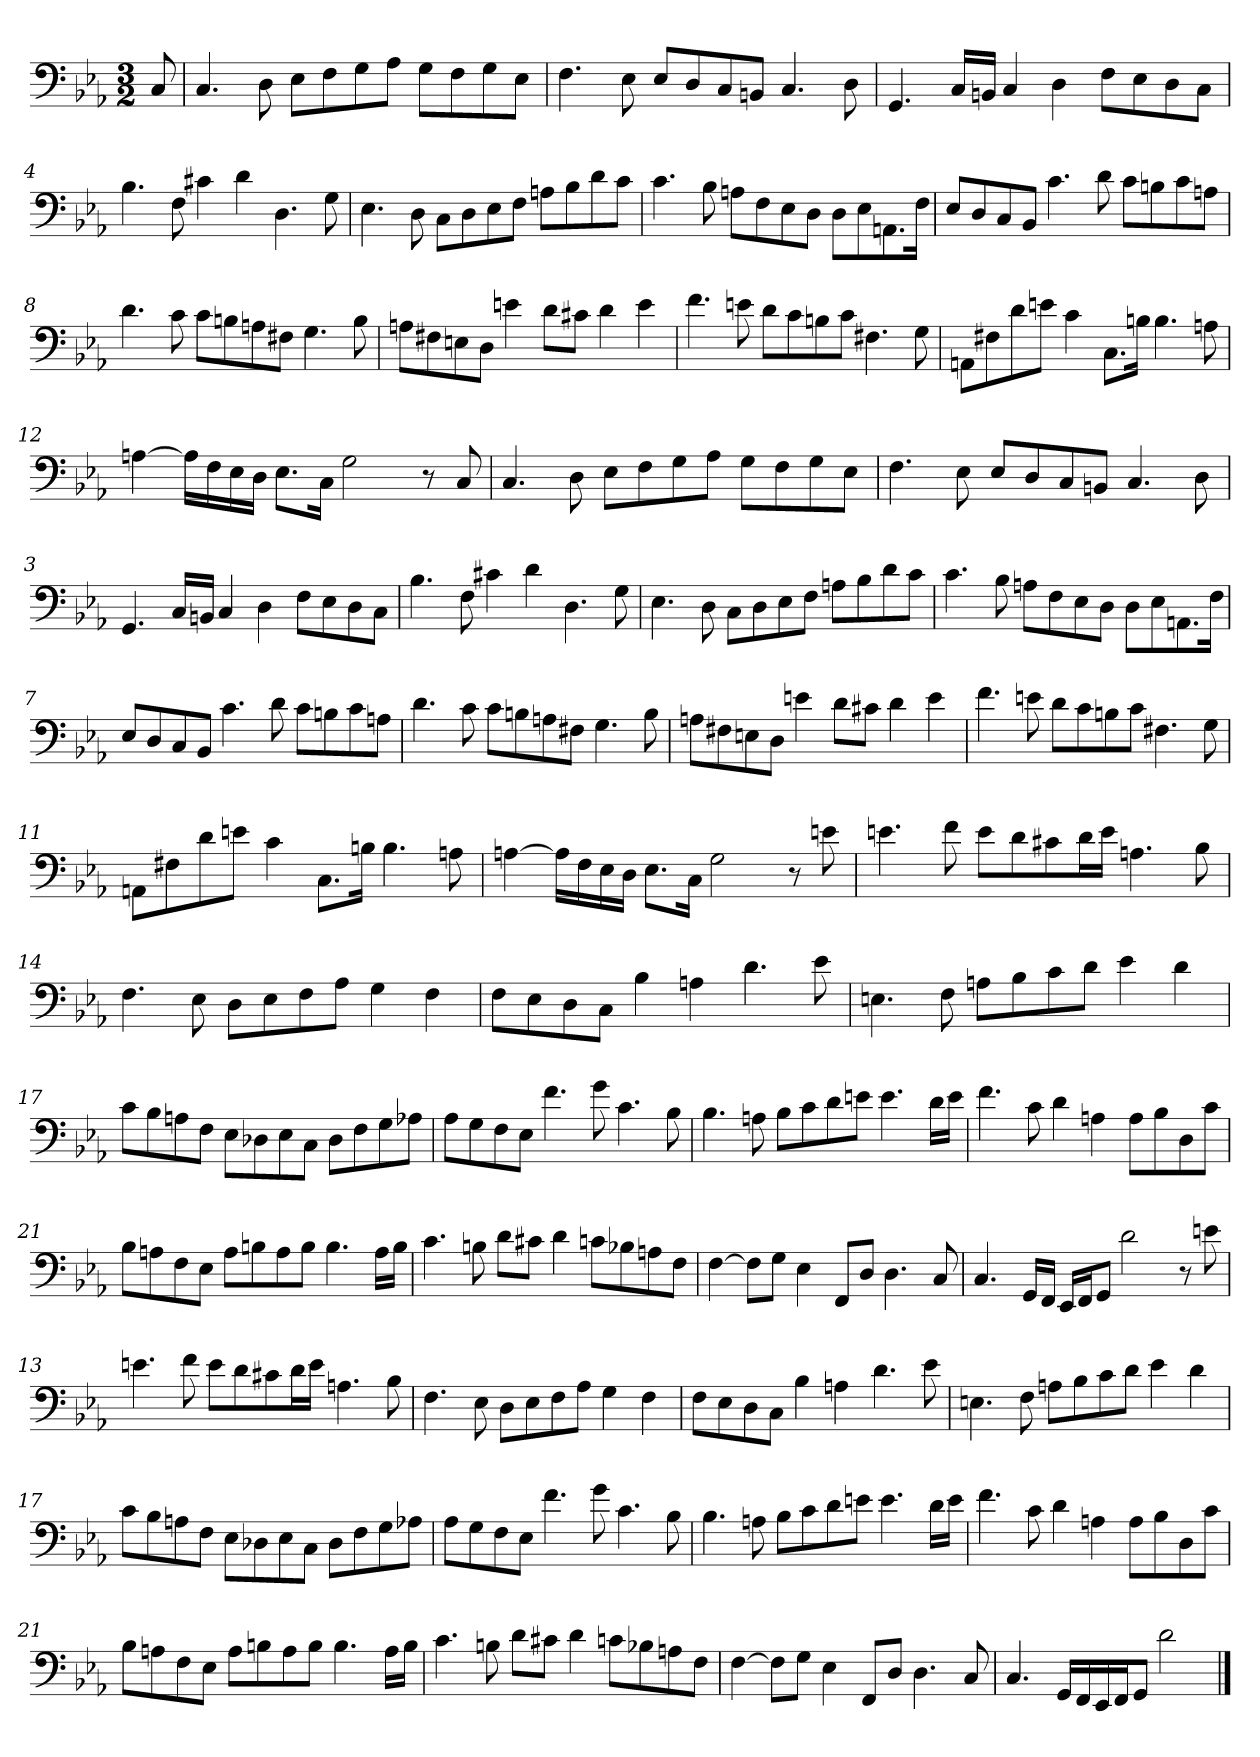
**kern
*part1
*staff1
*clefF4
*k[b-e-a-]
*c:
*M3/2
=
8C
=1
4.C
8D
8E-\L
8F\
8G\
8A-\J
8G\L
8F\
8G\
8E-\J
=2
4.F
8E-
8E-/L
8D/
8C/
8BBn/J
4.C
8D
=3
4.GG
16C/LL
16BBn/JJ
4C
4D
8F\L
8E-\
8D\
8C\J
=4
4.B-
8F
4c#X
4d
4.D
8G
=5
4.E-
8D
8C\L
8D\
8E-\
8F\J
8An\L
8B-\
8d\
8c\J
=6
4.c
8B-
8An\L
8F\
8E-\
8D\J
8D\L
8E-\
8.AAn\
16F\Jk
=7
8E-/L
8D/
8C/
8BB-/J
4.c
8d
8c\L
8Bn\
8c\
8An\J
=8
4.d
8c
8c\L
8Bn\
8An\
8F#X\J
4.G
8B
=9
8An\L
8F#X\
8En\
8D\J
4en
8d\L
8c#X\J
4d
4e
=10
4.f
8en
8d\L
8c\
8Bn\
8c\J
4.F#X
8G
=11
8AAn\L
8F#X\
8d\
8en\J
4c
8.C\L
16Bn\Jk
4.B
8An
=12
[4An
16A\LL]
16F\
16E-\
16D\JJ
8.E-\L
16C\Jk
2G
8r
8C
=1
4.C
8D
8E-\L
8F\
8G\
8A-\J
8G\L
8F\
8G\
8E-\J
=2
4.F
8E-
8E-/L
8D/
8C/
8BBn/J
4.C
8D
=3
4.GG
16C/LL
16BBn/JJ
4C
4D
8F\L
8E-\
8D\
8C\J
=4
4.B-
8F
4c#X
4d
4.D
8G
=5
4.E-
8D
8C\L
8D\
8E-\
8F\J
8An\L
8B-\
8d\
8c\J
=6
4.c
8B-
8An\L
8F\
8E-\
8D\J
8D\L
8E-\
8.AAn\
16F\Jk
=7
8E-/L
8D/
8C/
8BB-/J
4.c
8d
8c\L
8Bn\
8c\
8An\J
=8
4.d
8c
8c\L
8Bn\
8An\
8F#X\J
4.G
8B
=9
8An\L
8F#X\
8En\
8D\J
4en
8d\L
8c#X\J
4d
4e
=10
4.f
8en
8d\L
8c\
8Bn\
8c\J
4.F#X
8G
=11
8AAn\L
8F#X\
8d\
8en\J
4c
8.C\L
16Bn\Jk
4.B
8An
=12
[4An
16A\LL]
16F\
16E-\
16D\JJ
8.E-\L
16C\Jk
2G
8r
8en
=13
4.en
8f
8e\L
8d\
8c#X\
16d\L
16e\JJ
4.An
8B-
=14
4.F
8E-
8D\L
8E-\
8F\
8A-\J
4G
4F
=15
8F\L
8E-\
8D\
8C\J
4B-
4An
4.d
8e-
=16
4.En
8F
8An\L
8B-\
8c\
8d\J
4e-
4d
=17
8c\L
8B-\
8An\
8F\J
8E-\L
8D-X\
8E-\
8C\J
8D-\L
8F\
8G\
8A-X\J
=18
8A-\L
8G\
8F\
8E-\J
4.f
8g
4.c
8B-
=19
4.B-
8An
8B-\L
8c\
8d\
8en\J
4.e
16d\LL
16e\JJ
=20
4.f
8c
4d
4An
8A\L
8B-\
8D\
8c\J
=21
8B-\L
8An\
8F\
8E-\J
8A\L
8Bn\
8A\
8B\J
4.B
16A\LL
16B\JJ
=22
4.c
8Bn
8d\L
8c#X\J
4d
8cn\L
8B-X\
8An\
8F\J
=23
[4F
8F\L]
8G\J
4E-
8FF/L
8D/J
4.D
8C
=24
4.C
16GG/LL
16FF/JJ
16EE-/LL
16FF/J
8GG/J
2d
8r
8en
=13
4.en
8f
8e\L
8d\
8c#X\
16d\L
16e\JJ
4.An
8B-
=14
4.F
8E-
8D\L
8E-\
8F\
8A-\J
4G
4F
=15
8F\L
8E-\
8D\
8C\J
4B-
4An
4.d
8e-
=16
4.En
8F
8An\L
8B-\
8c\
8d\J
4e-
4d
=17
8c\L
8B-\
8An\
8F\J
8E-\L
8D-X\
8E-\
8C\J
8D-\L
8F\
8G\
8A-X\J
=18
8A-\L
8G\
8F\
8E-\J
4.f
8g
4.c
8B-
=19
4.B-
8An
8B-\L
8c\
8d\
8en\J
4.e
16d\LL
16e\JJ
=20
4.f
8c
4d
4An
8A\L
8B-\
8D\
8c\J
=21
8B-\L
8An\
8F\
8E-\J
8A\L
8Bn\
8A\
8B\J
4.B
16A\LL
16B\JJ
=22
4.c
8Bn
8d\L
8c#X\J
4d
8cn\L
8B-X\
8An\
8F\J
=23
[4F
8F\L]
8G\J
4E-
8FF/L
8D/J
4.D
8C
=24
4.C
16GG/LL
16FF/
16EE-/
16FF/J
8GG/J
2d
==
*-
